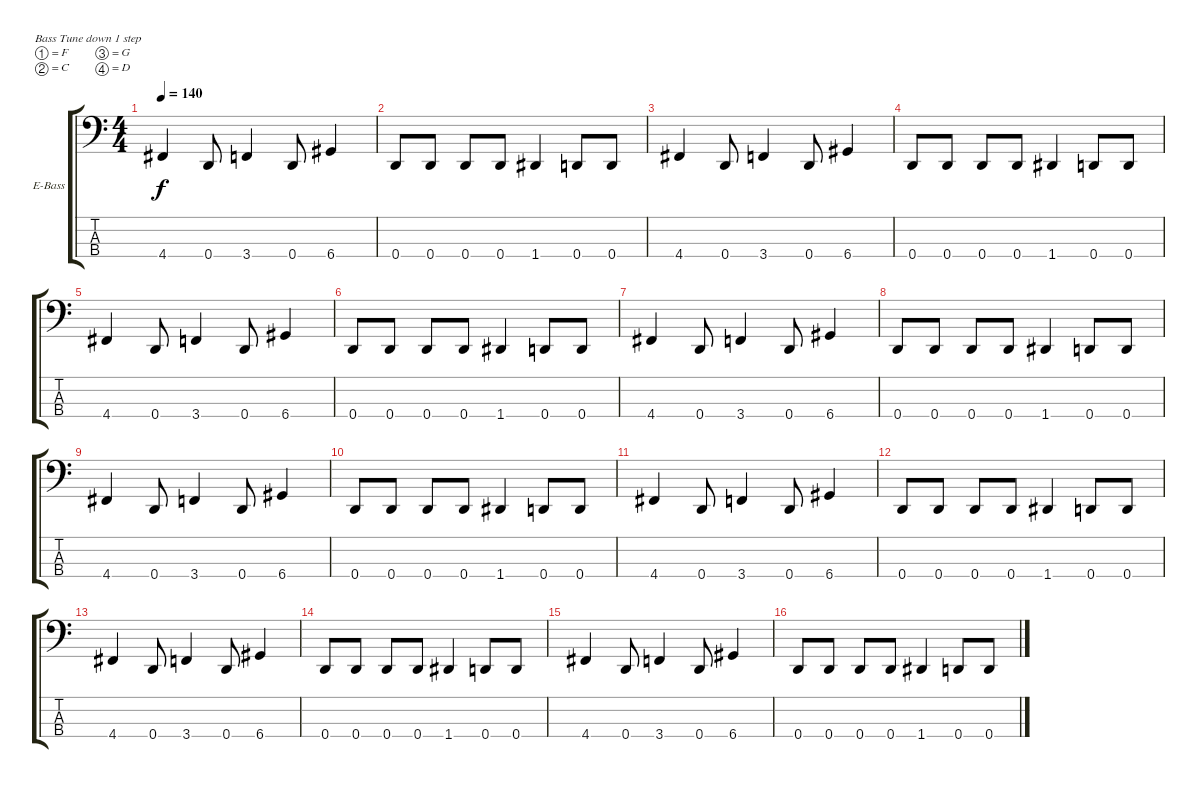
\bracketExtendMode groupsimilarinstruments
\firstSystemTrackNameOrientation horizontal
\otherSystemsTrackNameOrientation horizontal
\track ("Bass" "E-Bass") {instrument electricbassfinger}
\staff {score tabs}
\tuning (F2 C2 G1 D1)
\ts (4 4)
\tempo 140
\clef f4
\ks c
4.4.4{dy f} 0.4.8 3.4.4 0.4.8 6.4.4 |
0.4.8 0.4.8 0.4.8 0.4.8 1.4.4 0.4.8 0.4.8 |
4.4.4 0.4.8 3.4.4 0.4.8 6.4.4 |
0.4.8 0.4.8 0.4.8 0.4.8 1.4.4 0.4.8 0.4.8 |
4.4.4 0.4.8 3.4.4 0.4.8 6.4.4 |
0.4.8 0.4.8 0.4.8 0.4.8 1.4.4 0.4.8 0.4.8 |
4.4.4 0.4.8 3.4.4 0.4.8 6.4.4 |
0.4.8 0.4.8 0.4.8 0.4.8 1.4.4 0.4.8 0.4.8 |
4.4.4 0.4.8 3.4.4 0.4.8 6.4.4 |
0.4.8 0.4.8 0.4.8 0.4.8 1.4.4 0.4.8 0.4.8 |
4.4.4 0.4.8 3.4.4 0.4.8 6.4.4 |
0.4.8 0.4.8 0.4.8 0.4.8 1.4.4 0.4.8 0.4.8 |
4.4.4 0.4.8 3.4.4 0.4.8 6.4.4 |
0.4.8 0.4.8 0.4.8 0.4.8 1.4.4 0.4.8 0.4.8 |
4.4.4 0.4.8 3.4.4 0.4.8 6.4.4 |
0.4.8 0.4.8 0.4.8 0.4.8 1.4.4 0.4.8 0.4.8
